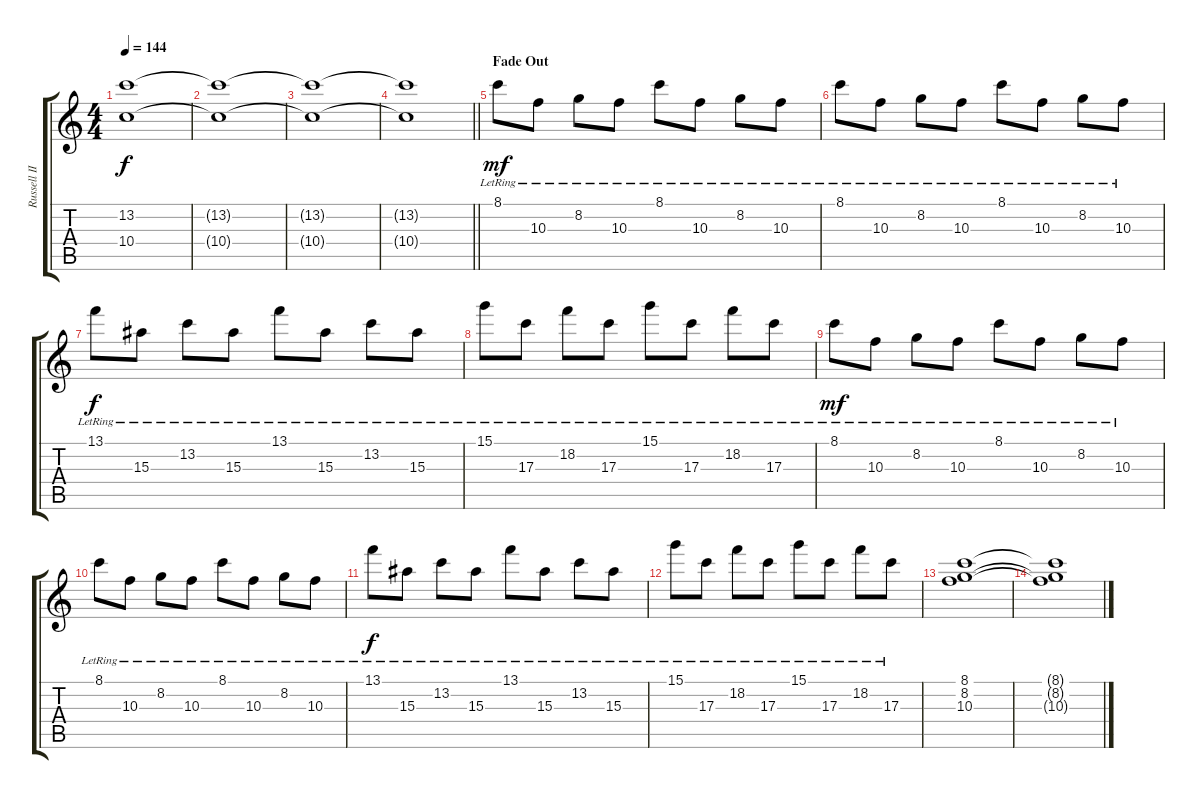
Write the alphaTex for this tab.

\track ("Russell II" "Russell II") {instrument acousticguitarsteel}
\staff {score tabs}
\tuning (E4 B3 G3 D3 A2 E2) {hide}
\ts (4 4)
\tempo 144
\clef g2
\ks c
(13.2{t} 10.4{t}).1{dy f} |
(13.2{t} 10.4{t}).1 |
(13.2{t} 10.4{t}).1 |
\barLineRight lightlight
(13.2{t} 10.4{t}).1 |
\section ("" "Fade Out")
8.1{lr}.8{dy mf volume 4 balance 12 instrument electricguitarclean} 10.3{lr}.8 8.2{lr}.8 10.3{lr}.8 8.1{lr}.8 10.3{lr}.8 8.2{lr}.8 10.3{lr}.8 |
8.1{lr}.8 10.3{lr}.8 8.2{lr}.8 10.3{lr}.8 8.1{lr}.8 10.3{lr}.8 8.2{lr}.8 10.3{lr}.8 |
13.1{lr}.8{dy f} 15.3{lr}.8 13.2{lr}.8 15.3{lr}.8 13.1{lr}.8 15.3{lr}.8 13.2{lr}.8 15.3{lr}.8 |
15.1{lr}.8 17.3{lr}.8 18.2{lr}.8 17.3{lr}.8 15.1{lr}.8 17.3{lr}.8 18.2{lr}.8 17.3{lr}.8 |
8.1{lr}.8{dy mf} 10.3{lr}.8 8.2{lr}.8 10.3{lr}.8 8.1{lr}.8 10.3{lr}.8 8.2{lr}.8 10.3{lr}.8 |
8.1{lr}.8 10.3{lr}.8 8.2{lr}.8 10.3{lr}.8 8.1{lr}.8 10.3{lr}.8 8.2{lr}.8 10.3{lr}.8 |
13.1{lr}.8{dy f} 15.3{lr}.8 13.2{lr}.8 15.3{lr}.8 13.1{lr}.8 15.3{lr}.8 13.2{lr}.8 15.3{lr}.8 |
15.1{lr}.8 17.3{lr}.8 18.2{lr}.8 17.3{lr}.8 15.1{lr}.8 17.3{lr}.8 18.2{lr}.8 17.3{lr}.8 |
(8.1 8.2 10.3).1 |
(8.1{t} 8.2{t} 10.3{t}).1
